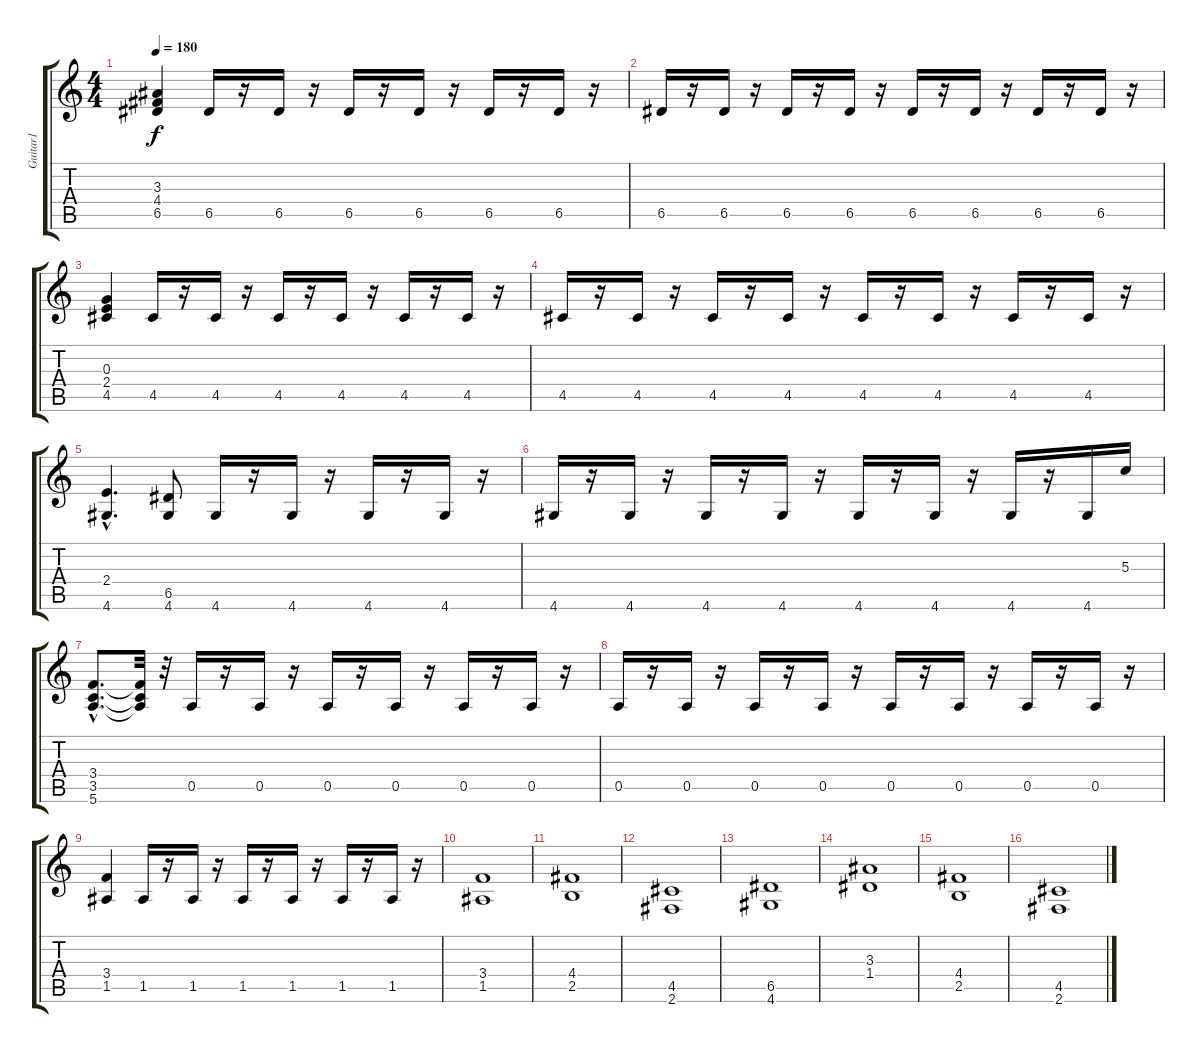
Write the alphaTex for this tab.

\track ("Guitar1" "Guitar1") {instrument electricguitarmuted}
\staff {score tabs}
\tuning (E4 B3 G3 D3 A2 E2) {hide}
\ts (4 4)
\tempo 180
\clef g2
\ks c
(3.3 4.4 6.5).4{dy f instrument distortionguitar} 6.5.16{instrument electricguitarmuted} r.16 6.5.16 r.16 6.5.16 r.16 6.5.16 r.16 6.5.16 r.16 6.5.16 r.16 |
6.5.16 r.16 6.5.16 r.16 6.5.16 r.16 6.5.16 r.16 6.5.16 r.16 6.5.16 r.16 6.5.16 r.16 6.5.16 r.16 |
(0.3 2.4 4.5).4{instrument distortionguitar} 4.5.16{instrument electricguitarmuted} r.16 4.5.16 r.16 4.5.16 r.16 4.5.16 r.16 4.5.16 r.16 4.5.16 r.16 |
4.5.16 r.16 4.5.16 r.16 4.5.16 r.16 4.5.16 r.16 4.5.16 r.16 4.5.16 r.16 4.5.16 r.16 4.5.16 r.16 |
(2.4{hac} 4.6{hac}).4{d instrument distortionguitar} (6.5 4.6).8 4.6.16{instrument electricguitarmuted} r.16 4.6.16 r.16 4.6.16 r.16 4.6.16 r.16 |
4.6.16 r.16 4.6.16 r.16 4.6.16 r.16 4.6.16 r.16 4.6.16 r.16 4.6.16 r.16 4.6.16 r.16 4.6.16 5.3.16{instrument guitarfretnoise} |
(3.4{hac} 3.5{hac} 5.6{hac}).8{d instrument distortionguitar} (3.4{t} 3.5{t} 5.6{t}).32 r.32 0.5.16{instrument electricguitarmuted} r.16 0.5.16 r.16 0.5.16 r.16 0.5.16 r.16 0.5.16 r.16 0.5.16 r.16 |
0.5.16 r.16 0.5.16 r.16 0.5.16 r.16 0.5.16 r.16 0.5.16 r.16 0.5.16 r.16 0.5.16 r.16 0.5.16 r.16 |
(3.4 1.5).4{instrument distortionguitar} 1.5.16{instrument electricguitarmuted} r.16 1.5.16 r.16 1.5.16 r.16 1.5.16 r.16 1.5.16 r.16 1.5.16 r.16 |
(3.4 1.5).1{instrument distortionguitar} |
(4.4 2.5).1 |
(4.5 2.6).1 |
(6.5 4.6).1 |
(3.3 1.4).1 |
(4.4 2.5).1 |
(4.5 2.6).1
